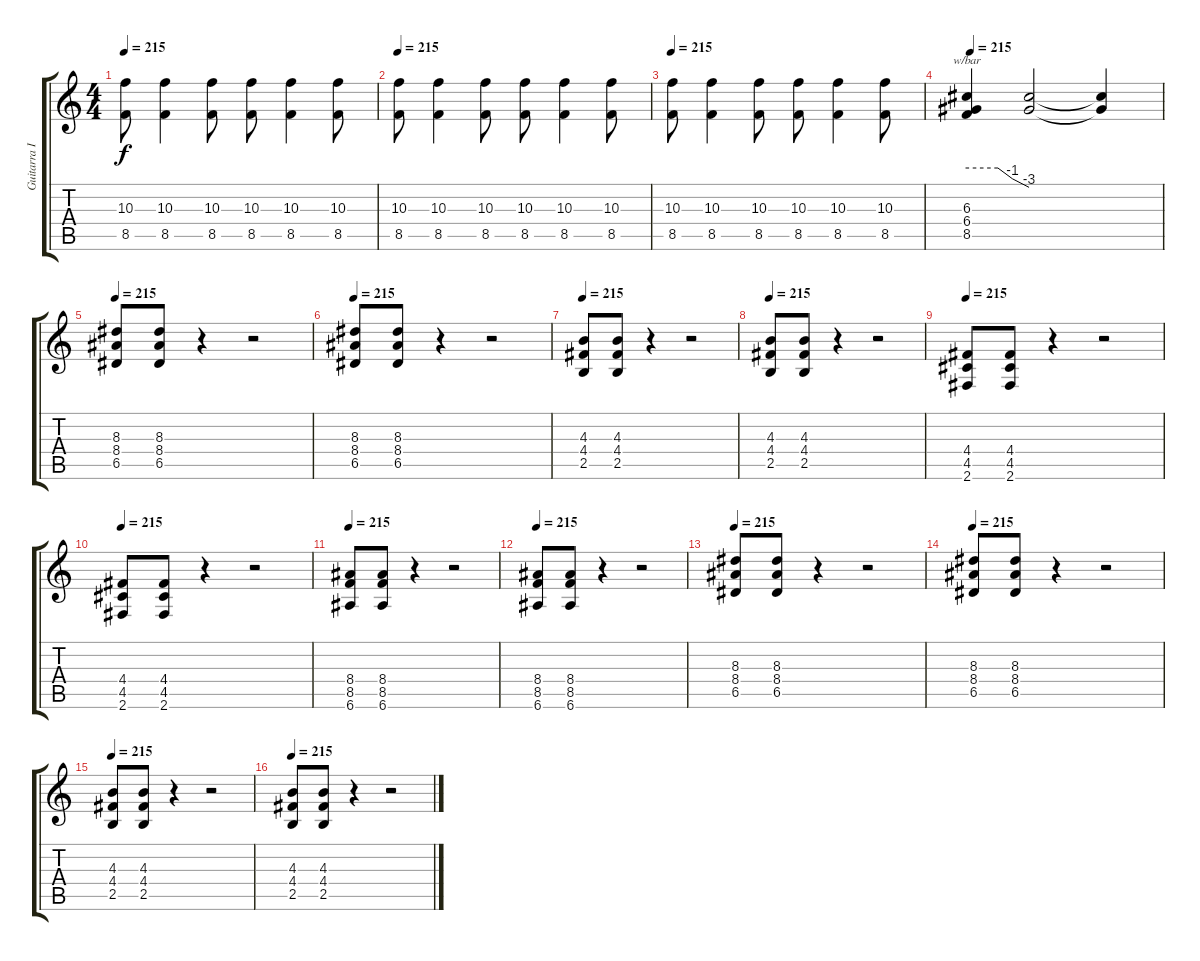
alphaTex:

\track ("Guitarra I" "Guitarra I") {instrument overdrivenguitar}
\staff {score tabs}
\tuning (E4 B3 G3 D3 A2 E2) {hide}
\ts (4 4)
\tempo 215
\clef g2
\ks c
(10.3 8.5).8{dy f} (10.3 8.5).4 (10.3 8.5).8 (10.3 8.5).8 (10.3 8.5).4 (10.3 8.5).8 |
\tempo 215
(10.3 8.5).8 (10.3 8.5).4 (10.3 8.5).8 (10.3 8.5).8 (10.3 8.5).4 (10.3 8.5).8 |
\tempo 215
(10.3 8.5).8 (10.3 8.5).4 (10.3 8.5).8 (10.3 8.5).8 (10.3 8.5).4 (10.3 8.5).8 |
\tempo 215
(6.3 6.4 8.5).4{tbe (custom default 0 0 30 0 44 -4 60 -12)} (6.3{t} 6.4{t}).2 (6.3{t} 6.4{t}).4 |
\tempo 215
(8.3 8.4 6.5).8 (8.3 8.4 6.5).8 r.4 r.2 |
\tempo 215
(8.3 8.4 6.5).8 (8.3 8.4 6.5).8 r.4 r.2 |
\tempo 215
(4.3 4.4 2.5).8 (4.3 4.4 2.5).8 r.4 r.2 |
\tempo 215
(4.3 4.4 2.5).8 (4.3 4.4 2.5).8 r.4 r.2 |
\tempo 215
(4.4 4.5 2.6).8 (4.4 4.5 2.6).8 r.4 r.2 |
\tempo 215
(4.4 4.5 2.6).8 (4.4 4.5 2.6).8 r.4 r.2 |
\tempo 215
(8.4 8.5 6.6).8 (8.4 8.5 6.6).8 r.4 r.2 |
\tempo 215
(8.4 8.5 6.6).8 (8.4 8.5 6.6).8 r.4 r.2 |
\tempo 215
(8.3 8.4 6.5).8 (8.3 8.4 6.5).8 r.4 r.2 |
\tempo 215
(8.3 8.4 6.5).8 (8.3 8.4 6.5).8 r.4 r.2 |
\tempo 215
(4.3 4.4 2.5).8 (4.3 4.4 2.5).8 r.4 r.2 |
\tempo 215
(4.3 4.4 2.5).8 (4.3 4.4 2.5).8 r.4 r.2
